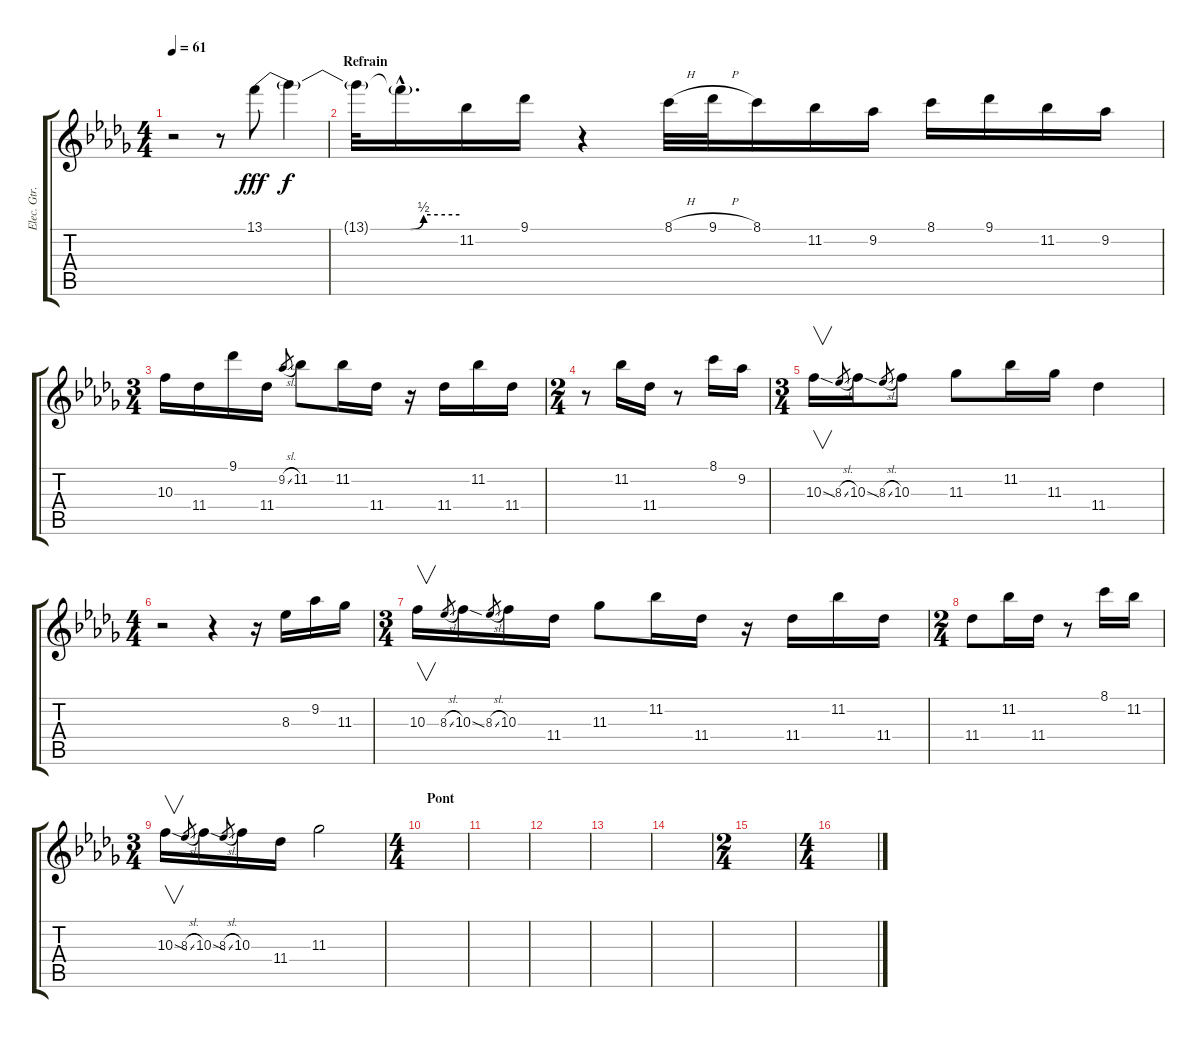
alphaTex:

\track ("Elec. Gtr." "Elec. Gtr.") {instrument electricguitarjazz}
\staff {score tabs}
\tuning (E4 B3 G3 D3 A2 E2) {hide}
\ts (4 4)
\tempo 61
\clef g2
\ks db
r.2{dy f} r.8 13.1{be (custom 0 0 45 0 49 2 60 2)}.8{dy fff} 13.1{t}.4{dy f} |
\section ("" "Refrain")
13.1{t}.32 13.1{hac t}.16{d} 11.2.16 9.1.16 r.4 8.1{h}.32 9.1{h}.32 8.1.16 11.2.16 9.2.16 8.1.16 9.1.16 11.2.16 9.2.16 |
\ts (3 4)
10.3.16 11.4.16 9.1.16 11.4.16 9.2{sl}.8{gr} 11.2.8 11.2.16 11.4.16 r.16 11.4.16 11.2.16 11.4.16 |
\ts (2 4)
r.8 11.2.16 11.4.16 r.8 8.1.16 9.2.16 |
\ts (3 4)
10.3{sod}.16{v} 8.3{sl}.8{gr} 10.3{sod}.16 8.3{sl}.8{gr} 10.3.8 11.3.8 11.2.16 11.3.16 11.4.4 |
\ts (4 4)
r.2 r.4 r.16 8.3.16 9.2.16 11.3.16 |
\ts (3 4)
10.3.16{v} 8.3{sl}.8{gr} 10.3{sod}.16 8.3{sl}.8{gr} 10.3.16 11.4.16 11.3.8 11.2.16 11.4.16 r.16 11.4.16 11.2.16 11.4.16 |
\ts (2 4)
11.4.8 11.2.16 11.4.16 r.8 8.1.16 11.2.16 |
\ts (3 4)
10.3{sod}.16{v} 8.3{sl}.8{gr} 10.3{sod}.16 8.3{sl}.8{gr} 10.3.16 11.4.16 11.3.2 |
\ts (4 4)
\section ("" "Pont")
|
|
|
|
|
\ts (2 4)
|
\ts (4 4)
